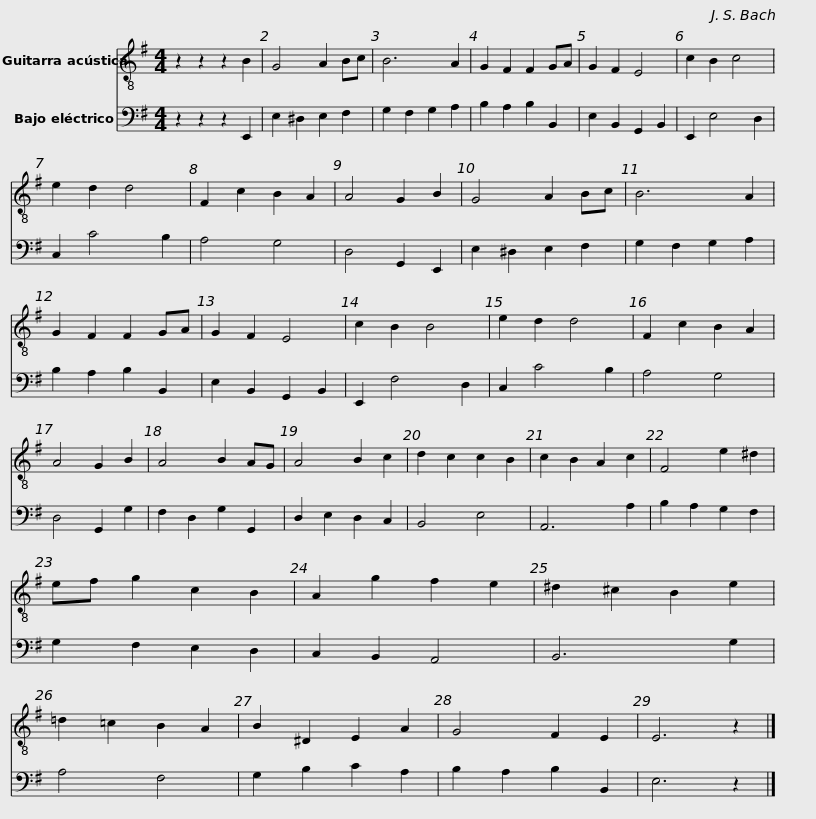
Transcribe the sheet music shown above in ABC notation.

X:1
%%score 1 2
L:1/8
M:4/4
I:linebreak $
K:G
V:1 treble-8
V:2 bass transpose=-12
V:1
 z2 z2 z2 B2 | G4 A2 Bc | B6 A2 | G2 F2 F2 GA | G2 F2 E4 | %5
 c2 B2 c4 | e2 d2 d4 | F2 c2 B2 A2 |$ A4 G2 B2 | G4 A2 Bc | %10
 B6 A2 | G2 F2 F2 GA | G2 F2 E4 | c2 B2 B4 | e2 d2 d4 | %15
 F2 c2 B2 A2 | A4 G2 B2 |$ A4 B2 AG | A4 B2 c2 | d2 c2 c2 B2 | %20
 c2 B2 A2 c2 | F4 e2 ^d2 | ef g2 c2 B2 | A2 g2 f2 e2 | ^d2 ^c2 B2 e2 |$ %25
 =d2 =c2 B2 A2 | B2 ^D2 E2 A2 | G4 F2 E2 | E6 z2 |] %29
V:2
 z2 z2 z2 E,,2 | E,2 ^D,2 E,2 F,2 | G,2 F,2 G,2 A,2 | B,2 A,2 B,2 B,,2 | E,2 B,,2 G,,2 B,,2 | %5
 E,,2 E,4 D,2 | C,2 C4 B,2 | A,4 G,4 |$ D,4 G,,2 E,,2 | E,2 ^D,2 E,2 F,2 | %10
 G,2 F,2 G,2 A,2 | B,2 A,2 B,2 B,,2 | E,2 B,,2 G,,2 B,,2 | E,,2 F,4 D,2 | C,2 C4 B,2 | %15
 A,4 G,4 | D,4 G,,2 G,2 |$ F,2 D,2 G,2 G,,2 | D,2 E,2 D,2 C,2 | B,,4 E,4 | %20
 A,,6 A,2 | B,2 A,2 G,2 F,2 | G,2 F,2 E,2 D,2 | C,2 B,,2 A,,4 | B,,6 G,2 |$ %25
 A,4 F,4 | G,2 B,2 C2 A,2 | B,2 A,2 B,2 B,,2 | E,6 z2 |] %29
